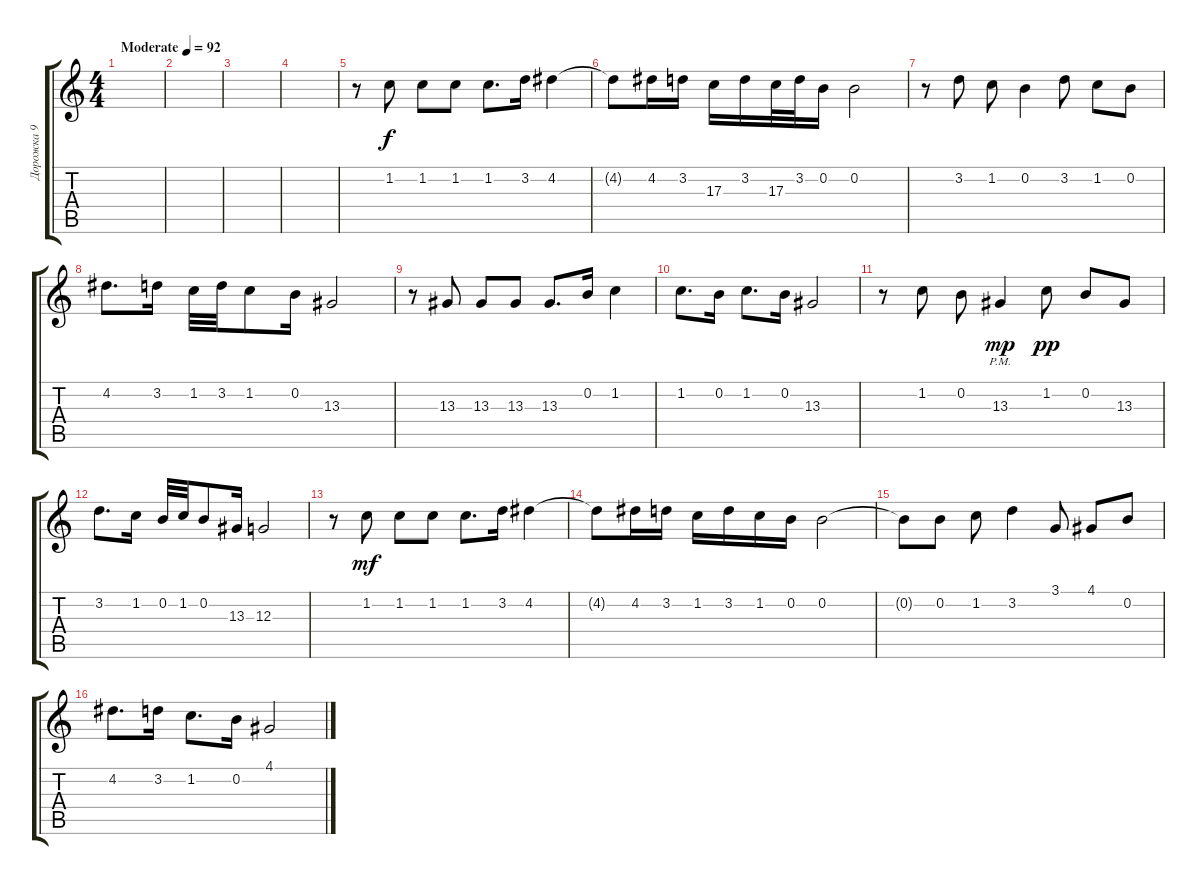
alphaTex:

\track ("Дорожка 9" "Дорожка 9") {instrument stringensemble1}
\staff {score tabs}
\tuning (E4 B4 G3 D3 A2 E2) {hide}
\ts (4 4)
\tempo (92 "Moderate")
\clef g2
\ks c
|
|
|
|
r.8 1.2.8 1.2.8 1.2.8 1.2.8{d} 3.2.16 4.2.4 |
4.2{t}.8 4.2.16 3.2.16 17.3.16 3.2.16 17.3.32 3.2.32 0.2.16 0.2.2 |
r.8 3.2.8 1.2.8 0.2.4 3.2.8 1.2.8 0.2.8 |
4.2.8{d} 3.2.16 1.2.32 3.2.32 1.2.8 0.2.16 13.3.2 |
r.8 13.3.8 13.3.8 13.3.8 13.3.8{d} 0.2.16 1.2.4 |
1.2.8{d} 0.2.16 1.2.8{d} 0.2.16 13.3.2 |
r.8 1.2.8 0.2.8 13.3{pm}.4{dy mp} 1.2.8{dy pp} 0.2.8 13.3.8 |
3.2.8{d} 1.2.16 0.2.32 1.2.32 0.2.8 13.3.16 12.3.2 |
r.8 1.2.8{dy mf instrument stringensemble1} 1.2.8 1.2.8 1.2.8{d} 3.2.16 4.2.4 |
4.2{t}.8 4.2.16 3.2.16 1.2.16 3.2.16 1.2.16 0.2.16 0.2.2 |
0.2{t}.8 0.2.8 1.2.8 3.2.4 3.1.8 4.1.8 0.2.8 |
4.2.8{d} 3.2.16 1.2.8{d} 0.2.16 4.1.2
